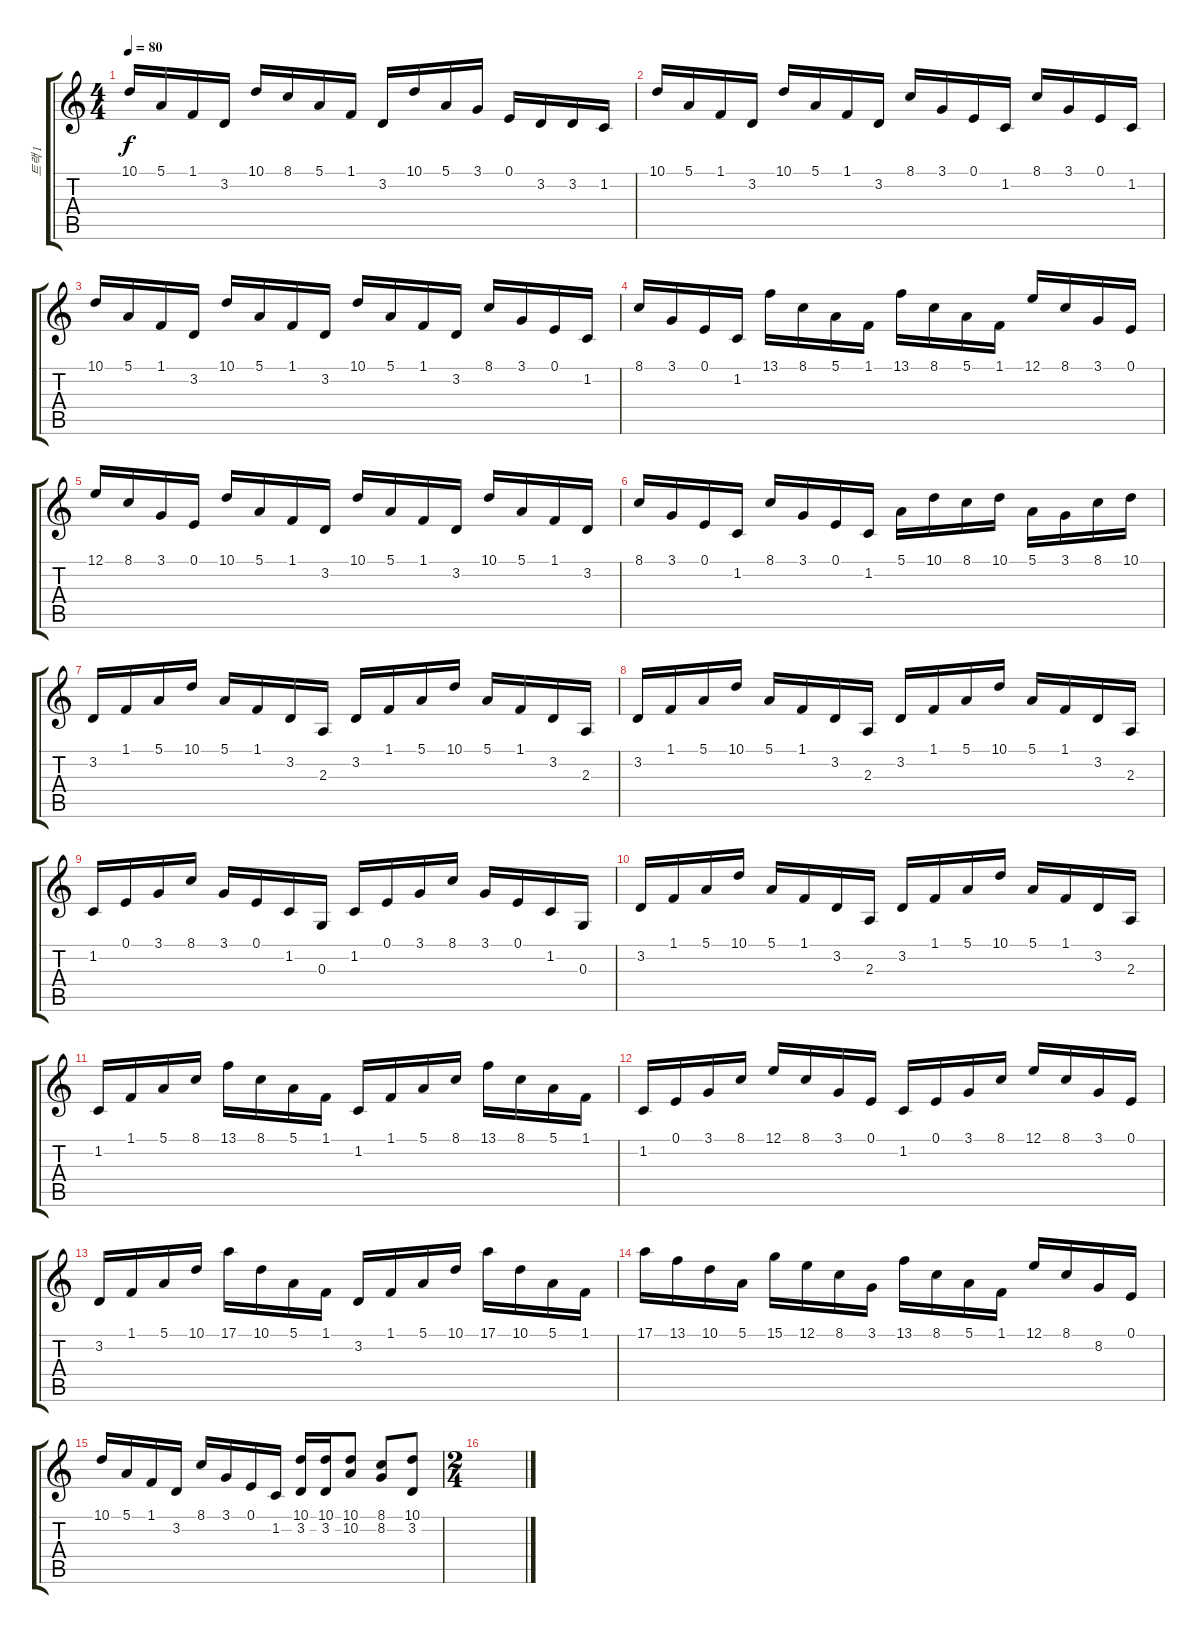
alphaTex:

\track ("트랙 1" "트랙 1") {instrument synthstrings1}
\staff {score tabs}
\tuning (E4 B3 G3 D3 A2 E2) {hide}
\ts (4 4)
\tempo 80
\clef g2
\ks c
10.1.16{dy f} 5.1.16 1.1.16 3.2.16 10.1.16 8.1.16 5.1.16 1.1.16 3.2.16 10.1.16 5.1.16 3.1.16 0.1.16 3.2.16 3.2.16 1.2.16 |
10.1.16 5.1.16 1.1.16 3.2.16 10.1.16 5.1.16 1.1.16 3.2.16 8.1.16 3.1.16 0.1.16 1.2.16 8.1.16 3.1.16 0.1.16 1.2.16 |
10.1.16 5.1.16 1.1.16 3.2.16 10.1.16 5.1.16 1.1.16 3.2.16 10.1.16 5.1.16 1.1.16 3.2.16 8.1.16 3.1.16 0.1.16 1.2.16 |
8.1.16 3.1.16 0.1.16 1.2.16 13.1.16 8.1.16 5.1.16 1.1.16 13.1.16 8.1.16 5.1.16 1.1.16 12.1.16 8.1.16 3.1.16 0.1.16 |
12.1.16 8.1.16 3.1.16 0.1.16 10.1.16 5.1.16 1.1.16 3.2.16 10.1.16 5.1.16 1.1.16 3.2.16 10.1.16 5.1.16 1.1.16 3.2.16 |
8.1.16 3.1.16 0.1.16 1.2.16 8.1.16 3.1.16 0.1.16 1.2.16 5.1.16 10.1.16 8.1.16 10.1.16 5.1.16 3.1.16 8.1.16 10.1.16 |
3.2.16 1.1.16 5.1.16 10.1.16 5.1.16 1.1.16 3.2.16 2.3.16 3.2.16 1.1.16 5.1.16 10.1.16 5.1.16 1.1.16 3.2.16 2.3.16 |
3.2.16 1.1.16 5.1.16 10.1.16 5.1.16 1.1.16 3.2.16 2.3.16 3.2.16 1.1.16 5.1.16 10.1.16 5.1.16 1.1.16 3.2.16 2.3.16 |
1.2.16 0.1.16 3.1.16 8.1.16 3.1.16 0.1.16 1.2.16 0.3.16 1.2.16 0.1.16 3.1.16 8.1.16 3.1.16 0.1.16 1.2.16 0.3.16 |
3.2.16 1.1.16 5.1.16 10.1.16 5.1.16 1.1.16 3.2.16 2.3.16 3.2.16 1.1.16 5.1.16 10.1.16 5.1.16 1.1.16 3.2.16 2.3.16 |
1.2.16 1.1.16 5.1.16 8.1.16 13.1.16 8.1.16 5.1.16 1.1.16 1.2.16 1.1.16 5.1.16 8.1.16 13.1.16 8.1.16 5.1.16 1.1.16 |
1.2.16 0.1.16 3.1.16 8.1.16 12.1.16 8.1.16 3.1.16 0.1.16 1.2.16 0.1.16 3.1.16 8.1.16 12.1.16 8.1.16 3.1.16 0.1.16 |
3.2.16 1.1.16 5.1.16 10.1.16 17.1.16 10.1.16 5.1.16 1.1.16 3.2.16 1.1.16 5.1.16 10.1.16 17.1.16 10.1.16 5.1.16 1.1.16 |
17.1.16 13.1.16 10.1.16 5.1.16 15.1.16 12.1.16 8.1.16 3.1.16 13.1.16 8.1.16 5.1.16 1.1.16 12.1.16 8.1.16 8.2.16 0.1.16 |
10.1.16 5.1.16 1.1.16 3.2.16 8.1.16 3.1.16 0.1.16 1.2.16 (10.1 3.2).16 (10.1 3.2).16 (10.1 10.2).8 (8.1 8.2).8 (10.1 3.2).8 |
\ts (2 4)
